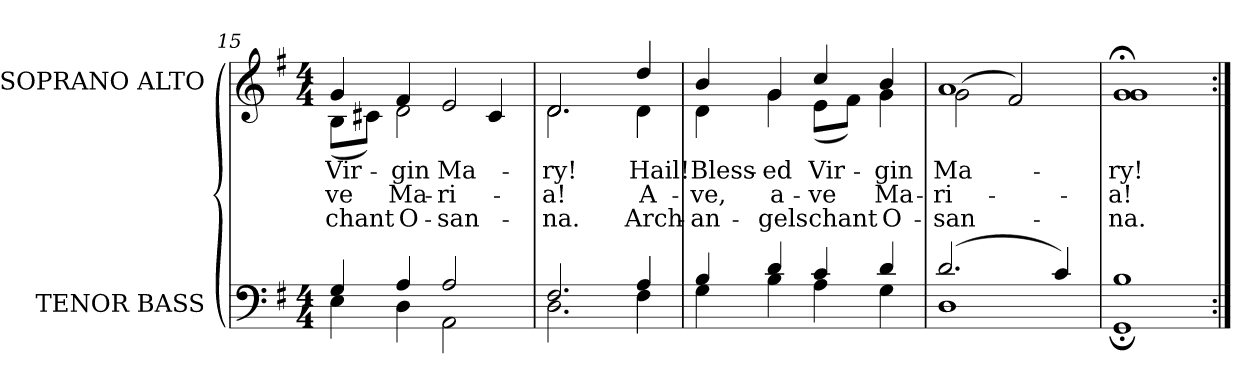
**kern	**kern	**text	**text	**text
*part2	*part1	*part1	*part1	*part1
*staff2	*staff1	*staff1	*staff1	*staff1
*I"TENOR BASS	*I"SOPRANO ALTO	*	*	*
*clefF4	*clefG2	*	*	*
*k[f#]	*k[f#]	*	*	*
*G:	*G:	*	*	*
*M4/4	*M4/4	*	*	*
=15	=15	=15	=15	=15
*^	*	*	*	*
!	!	!	!LO:LY:b:color=#000000	!LO:LY:b:color=#000000	!LO:LY:b:color=#000000
*	*	*^	*	*	*
4Gi/	4Ei\	4gi/	(8Bi\L	Vir-	-ve	chant
.	.	.	8c#Xi\J)	.	.	.
!	!	!	!	!LO:LY:b:color=#000000	!LO:LY:b:color=#000000	!LO:LY:b:color=#000000
4Ai/	4Di\	4f#i/	2di\	-gin	Ma-	O-
!	!	!	!	!LO:LY:b:color=#000000	!LO:LY:b:color=#000000	!LO:LY:b:color=#000000
2Ai/	2AAi\	2ei/	.	Ma-	-ri-	-san-
.	.	.	4c#i/	.	.	.
=16	=16	=16	=16	=16	=16	=16
!	!	!	!	!LO:LY:b:color=#000000	!LO:LY:b:color=#000000	!LO:LY:b:color=#000000
2.F#i/	2.Di\	2.di/	2.di\	-ry!	-a!	-na.
!	!	!	!	!LO:LY:b:color=#000000	!LO:LY:b:color=#000000	!LO:LY:b:color=#000000
4Ai/	4F#i\	4ddi/	4di\	Hail!	A-	Arch-
=17	=17	=17	=17	=17	=17	=17
!	!	!	!	!LO:LY:b:color=#000000	!LO:LY:b:color=#000000	!LO:LY:b:color=#000000
4Bi/	4Gi\	4bi/	4di\	Bless-	-ve,	-an-
!	!	!	!	!LO:LY:b:color=#000000	!LO:LY:b:color=#000000	!LO:LY:b:color=#000000
4di/	4Bi\	4gi/	4gi\	-ed	a-	-gels
!	!	!	!	!LO:LY:b:color=#000000	!LO:LY:b:color=#000000	!LO:LY:b:color=#000000
4ci/	4Ai\	4cci/	(8ei\L	Vir-	-ve	chant
.	.	.	8f#i\J)	.	.	.
!	!	!	!	!LO:LY:b:color=#000000	!LO:LY:b:color=#000000	!LO:LY:b:color=#000000
4di/	4Gi\	4bi/	4gi\	-gin	Ma-	O-
=18	=18	=18	=18	=18	=18	=18
!	!	!	!	!LO:LY:b:color=#000000	!LO:LY:b:color=#000000	!LO:LY:b:color=#000000
(2.di/	1Di	1ai	(2gi\	Ma-	-ri-	-san-
.	.	.	2f#i/)	.	.	.
4ci/)	.	.	.	.	.	.
*	*	*v	*v	*	*	*
=19	=19	=19	=19	=19	=19
!	!	!	!LO:LY:b:color=#000000	!LO:LY:b:color=#000000	!LO:LY:b:color=#000000
1Bi	1GG;i	1gi; 1gi;	-ry!	-a!	-na.
*v	*v	*	*	*	*
=:|!	=:|!	=:|!	=:|!	=:|!
*-	*-	*-	*-	*-
